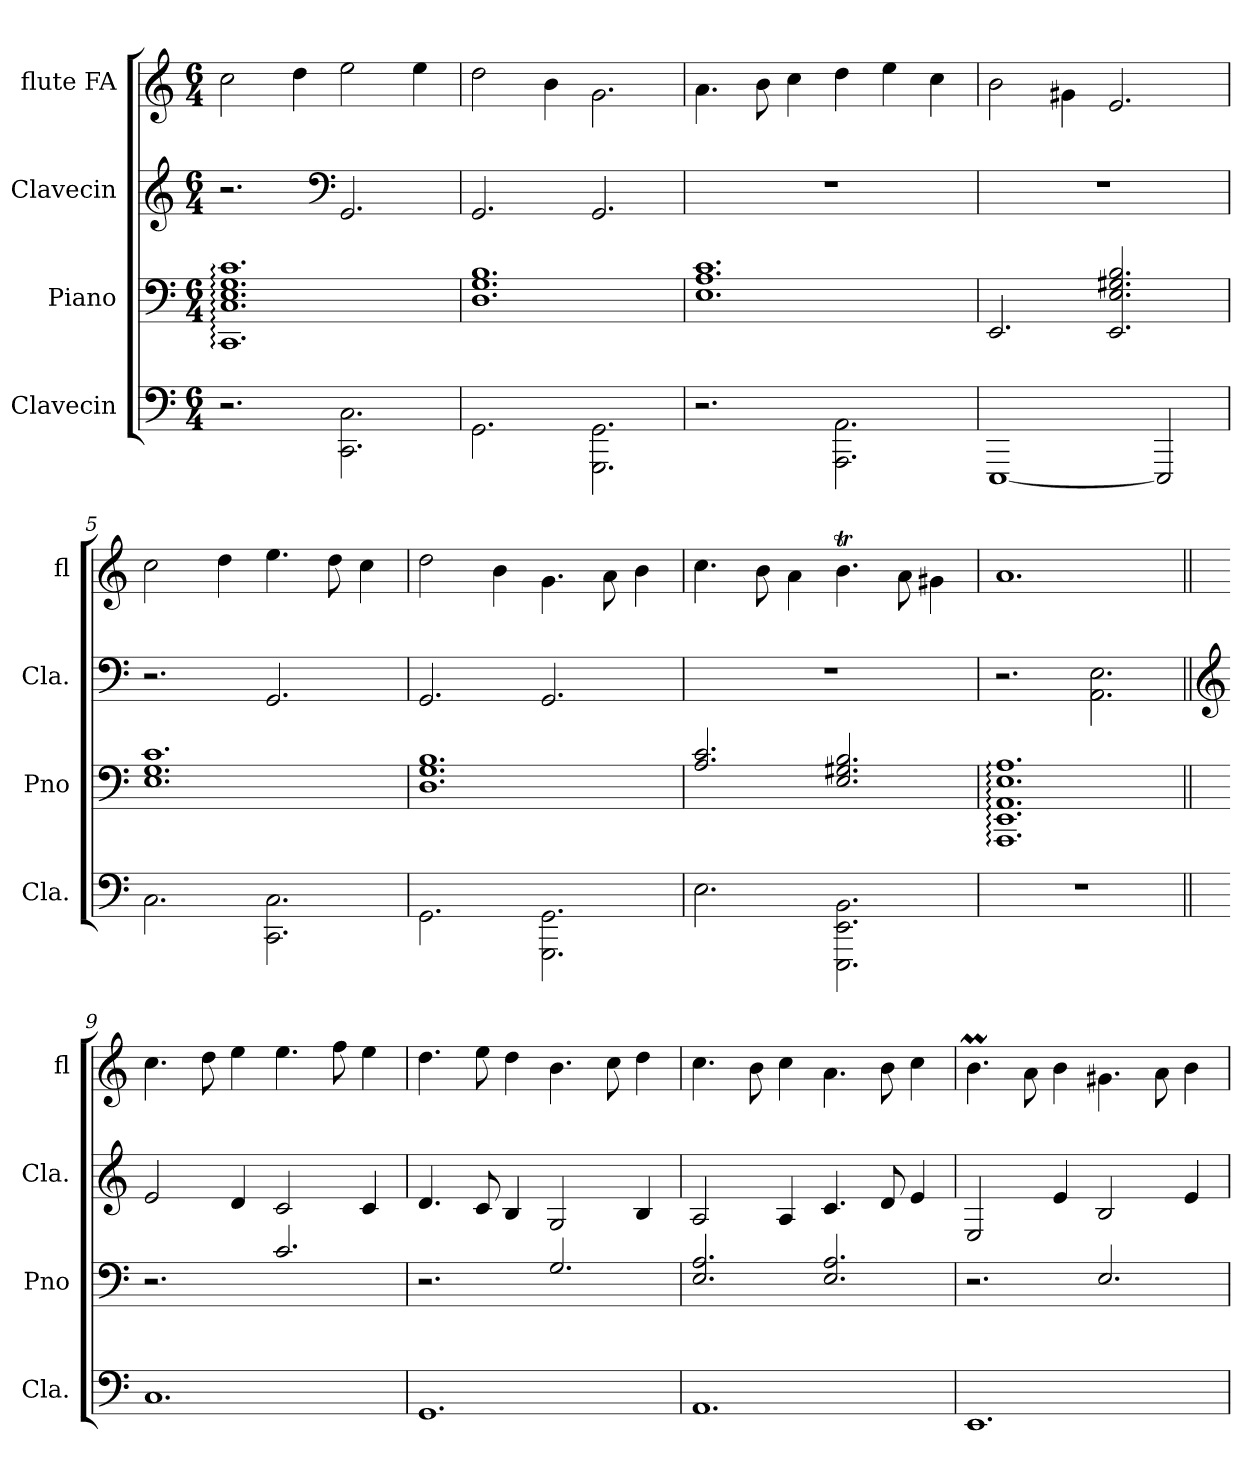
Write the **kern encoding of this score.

**kern	**kern	**kern	**kern
*part4	*part3	*part2	*part1
*staff4	*staff3	*staff2	*staff1
*I"Clavecin	*I"Piano	*I"Clavecin	*I"flute FA
*I'Cla.	*I'Pno	*I'Cla.	*I'fl
*clefF4	*clefF4	*clefG2	*clefG2
*k[]	*k[]	*k[]	*k[]
*M6/4	*M6/4	*M6/4	*M6/4
=1	=1	=1	=1
2.r	1.CC: 1.C: 1.E: 1.G: 1.c:	2.r	2cc\
.	.	.	4dd\
*	*	*clefF4	*
2.CC\ 2.C\	.	2.GG/	2ee\
.	.	.	4ee\
=2	=2	=2	=2
2.GG\	1.D 1.G 1.B	2.GG/	2dd\
.	.	.	4b\
2.GGG\ 2.GG\	.	2.GG/	2.g\
=3	=3	=3	=3
2.r	1.E 1.A 1.c	1.r	4.a\
.	.	.	8b\
.	.	.	4cc\
2.AAA\ 2.AA\	.	.	4dd\
.	.	.	4ee\
.	.	.	4cc\
=4	=4	=4	=4
[1EEE	2.EE/	1.r	2b\
.	.	.	4g#X\
.	2.EE/ 2.E/ 2.G#X/ 2.B/	.	2.e/
2EEE/]	.	.	.
=5	=5	=5	=5
2.C\	1.E 1.G 1.c	2.r	2cc\
.	.	.	4dd\
2.CC\ 2.C\	.	2.GG/	4.ee\
.	.	.	8dd\
.	.	.	4cc\
=6	=6	=6	=6
2.GG\	1.D 1.G 1.B	2.GG/	2dd\
.	.	.	4b\
2.GGG\ 2.GG\	.	2.GG/	4.g\
.	.	.	8a\
.	.	.	4b\
!!LO:LB:g=z
=7	=7	=7	=7
2.E\	2.A/ 2.c/	1.r	4.cc\
.	.	.	8b\
.	.	.	4a\
2.EEE\ 2.EE\ 2.BB\	2.E/ 2.G#X/ 2.B/	.	4.bt\
.	.	.	8a\
.	.	.	4g#X\
=8	=8	=8	=8
1.r	1.AAA: 1.EE: 1.AA: 1.E: 1.A:	2.r	1.a
.	.	2.AA\ 2.E\	.
=9||	=9||	=9||	=9||
*	*	*clefG2	*
1.C	2.r	2e/	4.cc\
.	.	.	8dd\
.	.	4d/	4ee\
.	2.c/	2c/	4.ee\
.	.	.	8ff\
.	.	4c/	4ee\
=10	=10	=10	=10
1.GG	2.r	4.d/	4.dd\
.	.	8c/	8ee\
.	.	4B/	4dd\
.	2.G/	2G/	4.b\
.	.	.	8cc\
.	.	4B/	4dd\
=11	=11	=11	=11
1.AA	2.E/ 2.A/	2A/	4.cc\
.	.	.	8b\
.	.	4A/	4cc\
.	2.E/ 2.A/	4.c/	4.a\
.	.	8d/	8b\
.	.	4e/	4cc\
!!LO:LB:g=z
=12	=12	=12	=12
1.EE	2.r	2E/	4.bm\
.	.	.	8a\
.	.	4e/	4b\
.	2.E/	2B/	4.g#X\
.	.	.	8a\
.	.	4e/	4b\
=	=	=	=
*-	*-	*-	*-
